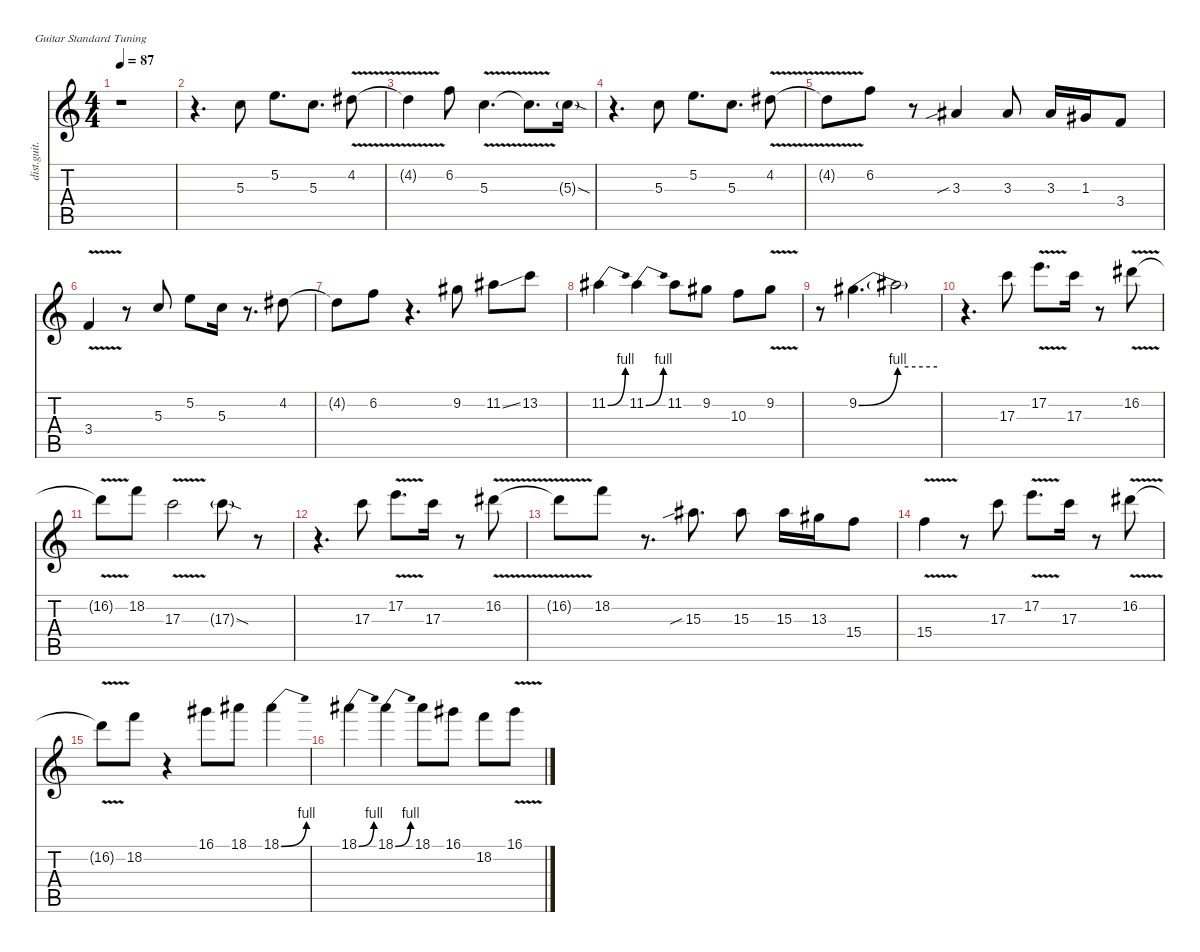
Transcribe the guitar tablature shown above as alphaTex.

\defaultSystemsLayout 4
\hideDynamics
\bracketExtendMode nobrackets
\otherSystemsTrackNameOrientation horizontal
\track ("Lead Guitar" "dist.guit.") {instrument distortionguitar}
\staff {score tabs}
\tuning (E4 B3 G3 D3 A2 E2)
\ts (4 4)
\tempo 87
\clef g2
\ks c
r.1{dy f beam Down} |
r.4{d instrument distortionguitar beam Down} 5.3.8{beam Down} 5.2.8{d beam Down} 5.3.8{d beam Down} 4.2{v acc #}.8{beam Down} |
4.2{v t acc #}.4{beam Down} 6.2.8{beam Down} 5.3{v}.4{d beam Down} 5.3{v t}.8{d beam Down} 5.3{sod g}.16{beam Down} |
r.4{d beam Down} 5.3.8{beam Down} 5.2.8{d beam Down} 5.3.8{d beam Down} 4.2{v acc #}.8{beam Down} |
4.2{v t acc #}.8{beam Down} 6.2.8{beam Down} r.8{beam Down} 3.3{sib acc #}.4{beam Up} 3.3{acc #}.8{beam Up} 3.3{acc #}.16{beam Up} 1.3{acc #}.16{beam Up} 3.4.8{beam Up} |
3.4{v}.4{beam Up} r.8{beam Up} 5.3.8{beam Down} 5.2.8{beam Down} 5.3.16{beam Down} r.8{d beam Down} 4.2{acc #}.8{beam Down} |
4.2{t acc #}.8{beam Down} 6.2.8{beam Down} r.4{d beam Down} 9.2{acc #}.8{beam Down} 11.2{ss acc #}.8{beam Down} 13.2.8{beam Down} |
11.2{be (bend 0 0 30 4) acc #}.4{beam Down} 11.2{be (bend 0 0 30 4) acc #}.4{beam Down} 11.2{acc #}.8{beam Down} 9.2{acc #}.8{beam Down} 10.3.8{beam Down} 9.2{v acc #}.8{beam Down} |
r.8{beam Down} 9.2{be (bend 0 0 60 4) acc #}.4{d beam Down} 9.2{be (hold 0 4 60 4) t}.2{beam Down} |
r.4{d beam Down} 17.3.8{beam Down} 17.2{v}.8{d beam Down} 17.3.16{beam Down} r.8{beam Down} 16.2{v acc #}.8{beam Down} |
16.2{v t acc #}.8{beam Down} 18.2.8{beam Down} 17.3{v}.2{beam Down} 17.3{sod g}.8{beam Down} r.8{beam Down} |
r.4{d beam Down} 17.3.8{beam Down} 17.2{v}.8{d beam Down} 17.3.16{beam Down} r.8{beam Down} 16.2{v acc #}.8{beam Down} |
16.2{v t acc #}.8{beam Down} 18.2.8{beam Down} r.8{d beam Down} 15.3{sib acc #}.8{d beam Down} 15.3{acc #}.8{beam Down} 15.3{acc #}.16{beam Down} 13.3{acc #}.16{beam Down} 15.4.8{beam Down} |
15.4{v}.4{beam Down} r.8{beam Down} 17.3.8{beam Down} 17.2{v}.8{d beam Down} 17.3.16{beam Down} r.8{beam Down} 16.2{v acc #}.8{beam Down} |
16.2{v t acc #}.8{beam Down} 18.2.8{beam Down} r.4{beam Down} 16.1{acc #}.8{beam Down} 18.1{acc #}.8{beam Down} 18.1{be (bend 0 0 30 4) acc #}.4{beam Down} |
18.1{be (bend 0 0 30 4) acc #}.4{beam Down} 18.1{be (bend 0 0 30 4) acc #}.4{beam Down} 18.1{acc #}.8{beam Down} 16.1{acc #}.8{beam Down} 18.2.8{beam Down} 16.1{v acc #}.8{beam Down}
